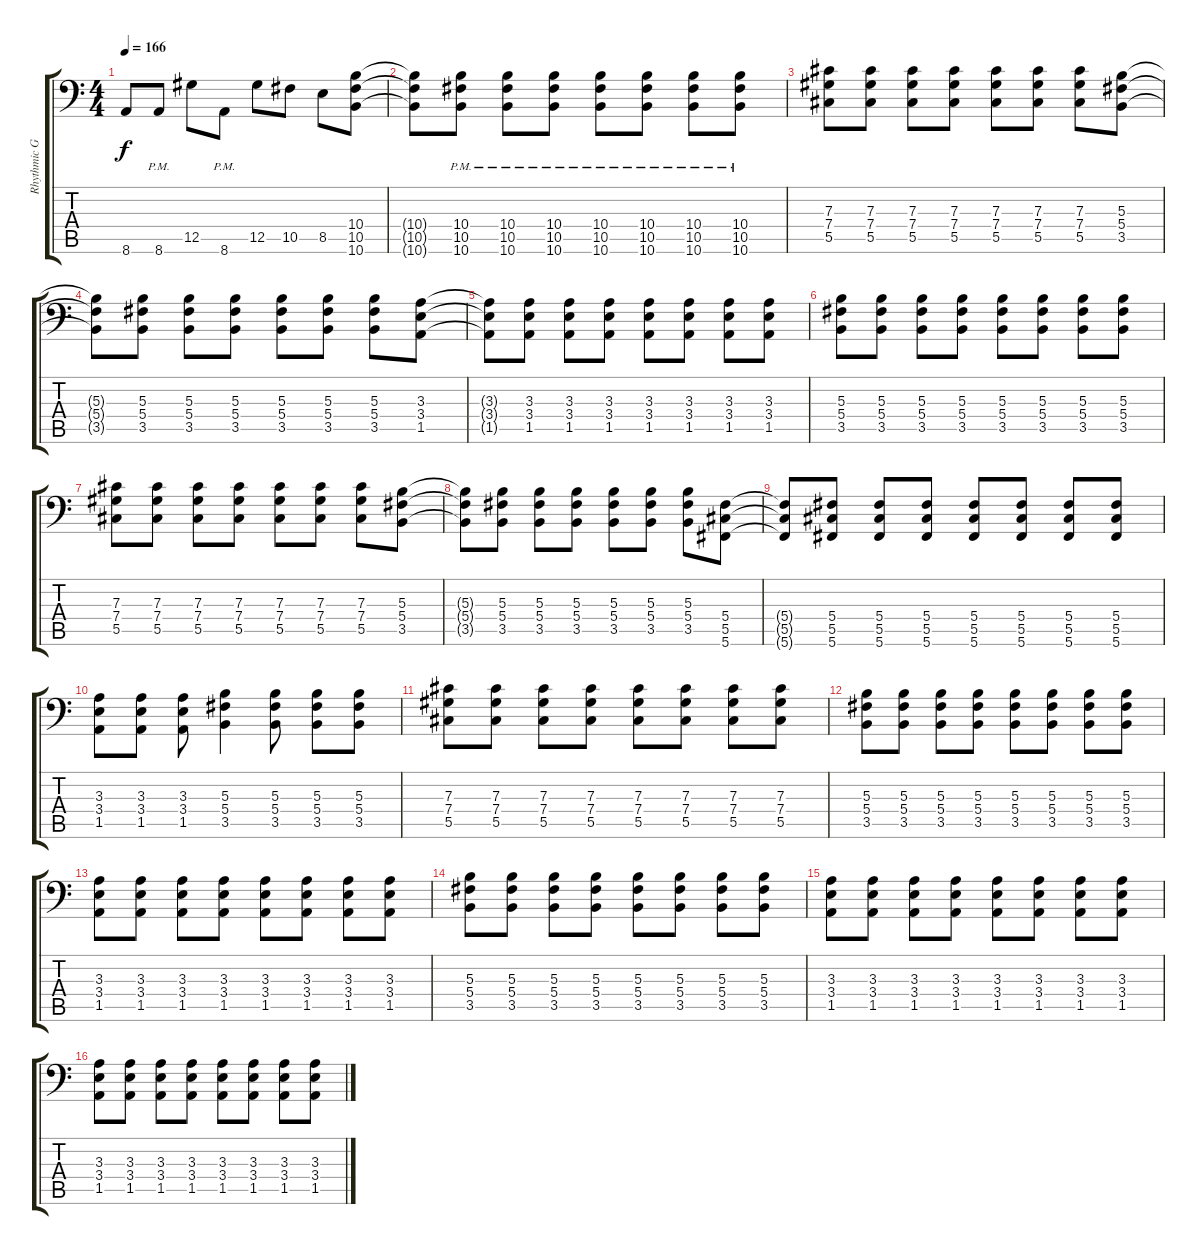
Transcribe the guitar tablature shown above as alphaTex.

\track ("Rhythmic Guitar" "Rhythmic G") {instrument distortionguitar}
\staff {score tabs}
\tuning (Eb3 Bb2 Gb2 Db2 Ab1 Db1) {hide}
\ts (4 4)
\tempo 166
\clef f4
\ks c
8.6{t}.8{dy f} 8.6{pm}.8 12.5.8 8.6{pm}.8 12.5.8 10.5.8 8.5.8 (10.4 10.5 10.6).8 |
(10.4{t} 10.5{t} 10.6{t}).8 (10.4{pm} 10.5{pm} 10.6{pm}).8 (10.4{pm} 10.5{pm} 10.6{pm}).8 (10.4{pm} 10.5{pm} 10.6{pm}).8 (10.4{pm} 10.5{pm} 10.6{pm}).8 (10.4{pm} 10.5{pm} 10.6{pm}).8 (10.4{pm} 10.5{pm} 10.6{pm}).8 (10.4{pm} 10.5{pm} 10.6{pm}).8 |
(7.3 7.4 5.5).8 (7.3 7.4 5.5).8 (7.3 7.4 5.5).8 (7.3 7.4 5.5).8 (7.3 7.4 5.5).8 (7.3 7.4 5.5).8 (7.3 7.4 5.5).8 (5.3 5.4 3.5).8 |
(5.3{t} 5.4{t} 3.5{t}).8 (5.3 5.4 3.5).8 (5.3 5.4 3.5).8 (5.3 5.4 3.5).8 (5.3 5.4 3.5).8 (5.3 5.4 3.5).8 (5.3 5.4 3.5).8 (3.3 3.4 1.5).8 |
(3.3{t} 3.4{t} 1.5{t}).8 (3.3 3.4 1.5).8 (3.3 3.4 1.5).8 (3.3 3.4 1.5).8 (3.3 3.4 1.5).8 (3.3 3.4 1.5).8 (3.3 3.4 1.5).8 (3.3 3.4 1.5).8 |
(5.3 5.4 3.5).8 (5.3 5.4 3.5).8 (5.3 5.4 3.5).8 (5.3 5.4 3.5).8 (5.3 5.4 3.5).8 (5.3 5.4 3.5).8 (5.3 5.4 3.5).8 (5.3 5.4 3.5).8 |
(7.3 7.4 5.5).8 (7.3 7.4 5.5).8 (7.3 7.4 5.5).8 (7.3 7.4 5.5).8 (7.3 7.4 5.5).8 (7.3 7.4 5.5).8 (7.3 7.4 5.5).8 (5.3 5.4 3.5).8 |
(5.3{t} 5.4{t} 3.5{t}).8 (5.3 5.4 3.5).8 (5.3 5.4 3.5).8 (5.3 5.4 3.5).8 (5.3 5.4 3.5).8 (5.3 5.4 3.5).8 (5.3 5.4 3.5).8 (5.4 5.5 5.6).8 |
(5.4{t} 5.5{t} 5.6{t}).8 (5.4 5.5 5.6).8 (5.4 5.5 5.6).8 (5.4 5.5 5.6).8 (5.4 5.5 5.6).8 (5.4 5.5 5.6).8 (5.4 5.5 5.6).8 (5.4 5.5 5.6).8 |
(3.3 3.4 1.5).8 (3.3 3.4 1.5).8 (3.3 3.4 1.5).8 (5.3 5.4 3.5).4 (5.3 5.4 3.5).8 (5.3 5.4 3.5).8 (5.3 5.4 3.5).8 |
(7.3 7.4 5.5).8 (7.3 7.4 5.5).8 (7.3 7.4 5.5).8 (7.3 7.4 5.5).8 (7.3 7.4 5.5).8 (7.3 7.4 5.5).8 (7.3 7.4 5.5).8 (7.3 7.4 5.5).8 |
(5.3 5.4 3.5).8 (5.3 5.4 3.5).8 (5.3 5.4 3.5).8 (5.3 5.4 3.5).8 (5.3 5.4 3.5).8 (5.3 5.4 3.5).8 (5.3 5.4 3.5).8 (5.3 5.4 3.5).8 |
(3.3 3.4 1.5).8 (3.3 3.4 1.5).8 (3.3 3.4 1.5).8 (3.3 3.4 1.5).8 (3.3 3.4 1.5).8 (3.3 3.4 1.5).8 (3.3 3.4 1.5).8 (3.3 3.4 1.5).8 |
(5.3 5.4 3.5).8 (5.3 5.4 3.5).8 (5.3 5.4 3.5).8 (5.3 5.4 3.5).8 (5.3 5.4 3.5).8 (5.3 5.4 3.5).8 (5.3 5.4 3.5).8 (5.3 5.4 3.5).8 |
(3.3 3.4 1.5).8 (3.3 3.4 1.5).8 (3.3 3.4 1.5).8 (3.3 3.4 1.5).8 (3.3 3.4 1.5).8 (3.3 3.4 1.5).8 (3.3 3.4 1.5).8 (3.3 3.4 1.5).8 |
(3.3 3.4 1.5).8 (3.3 3.4 1.5).8 (3.3 3.4 1.5).8 (3.3 3.4 1.5).8 (3.3 3.4 1.5).8 (3.3 3.4 1.5).8 (3.3 3.4 1.5).8 (3.3 3.4 1.5).8
